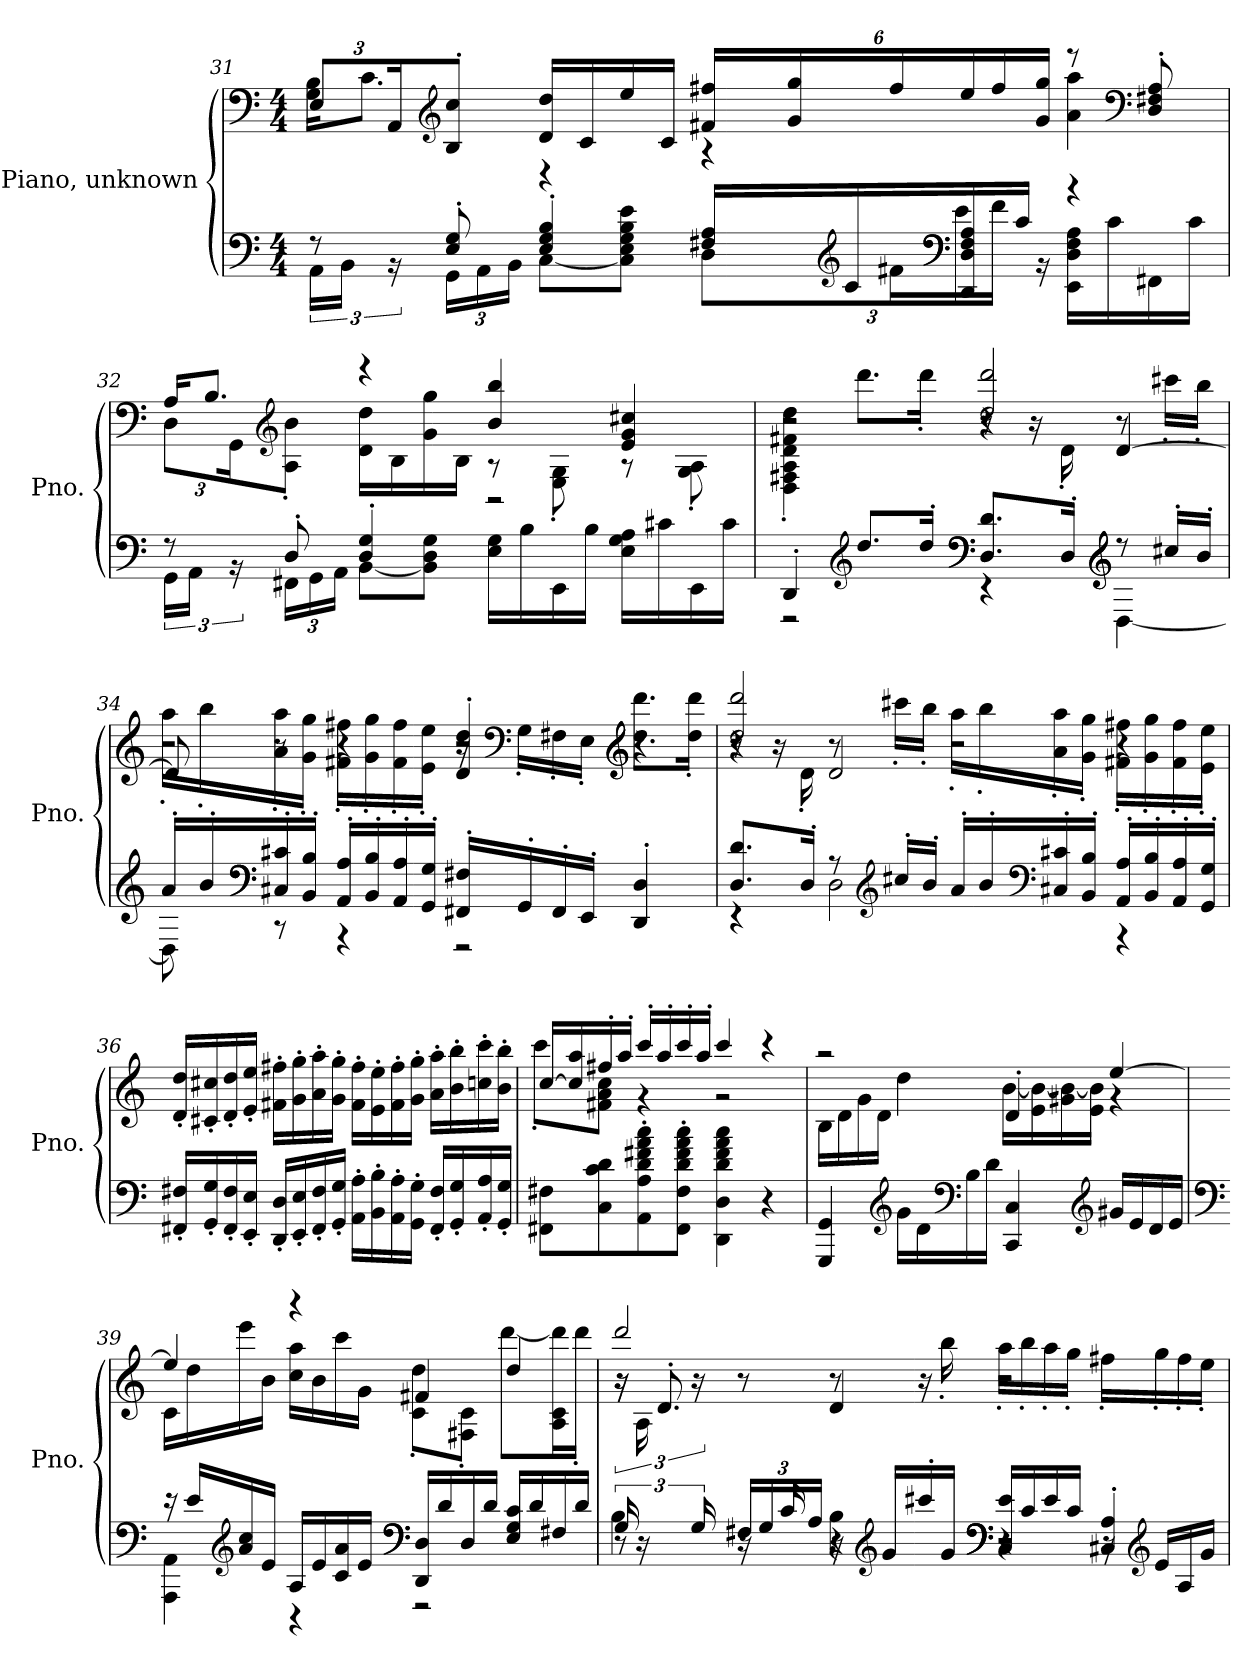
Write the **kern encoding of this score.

**kern	**kern
*part1	*part1
*staff2	*staff1
*I"Piano, unknown	*
*I'Pno.	*
!!LO:LB:g=z
*clefF4	*clefF4
*k[]	*k[]
*M4/4	*M4/4
=31	=31
*^	*
*	*	*Xbrackettup
*	*	*^
8r	24AA\LL	12E/L	16G\ 16B\KL
.	24BB\JJ	.	.
.	.	.	8.c\J
.	24r	24AA/K	.
*	*	*clefG2	*
*	*Xbrackettup	*	*
8E/' 8G/'	24GG\LL	8B/' 8cc/'J	.
.	24AA\	.	.
.	24BB\JJ	.	.
4E/' 4G/' 4B/'	[8C\L	16d/ 16dd/LL	4r
.	.	16c/	.
.	8C\] 8E\ 8G\ 8B\ 8e\J	16ee/	.
.	.	16c/JJ	.
16F#X/ 16A/LL	12D\L	24f#X/ 24ff#X/LL	4r
.	.	24g/ 24gg/	.
*clefG2	*	*	*
16c/	.	.	.
.	24f#X\L	24ff#/	.
*clefF4	*	*	*
*	*brackettup	*	*
16DD/ 16D/ 16F#/ 16A/	24e\	24ee/	.
.	24f#\JJ	24ff#/	.
16c/JJ	.	.	.
.	24r	24g/ 24gg/JJ	.
4r	16EE\ 16D\ 16F#\ 16A\LL	8r	4a\ 4aa\
.	16c\	.	.
*	*	*clefF4	*
.	16FF#X\	8D/' 8F#X/' 8A/'	.
.	16c\JJ	.	.
!!LO:LB:g=z	!!
=32	=32	=32	=32
8r	24GG\LL	16A/KL	12D\L
.	24AA\JJ	.	.
.	.	8.B/J	.
.	24r	.	24GG\K
*	*	*clefG2	*
*	*Xbrackettup	*	*
8D'/	24FF#X\LL	.	8A\' 8b\'J
.	24GG\	.	.
.	24AA\JJ	.	.
4D/' 4G/'	[8BB\L	4r	16d\ 16dd\LL
.	.	.	16B\
.	8BB\] 8D\ 8G\J	.	16g\ 16gg\
.	.	.	16B\JJ
2r	16E\ 16G\LL	4b/ 4bb/	8r
.	16B\	.	.
.	16EE\	.	8E\' 8G\'
.	16B\JJ	.	.
.	16E\ 16G\ 16A\LL	4e/ 4g/ 4cc#X/	8r
.	16c#X\	.	.
.	16EE\	.	8G\' 8A\'
.	16c#\JJ	.	.
=33	=33	=33	=33
*	*	*	*^
4DD'/	2r	2r	4D\' 4F#X\' 4A\' 4d\' 4f#X\' 4dd\'	2r
*clefG2	*	*	*	*
8.dd/L	.	.	8.ddd\L	.
16dd'/Jk	.	.	16ddd'\Jk	.
*clefF4	*	*	*	*
8.D/ 8.d/L	4r	2dd/ 2ddd/	8r	4r
.	.	.	16r	.
16D'/Jk	.	.	16d'\	.
*clefG2	*	*	*	*
8r	[4D\	.	8r	[4d/
16cc#X'/LL	.	.	16ccc#X'\LL	.
16b'/JJ	.	.	16bb'\JJ	.
!!LO:LB:g=z	!!	!!
=34	=34	=34	=34	=34
16a'/LL	8D\]	2r	16aa'\LL	8d/]
16b'/	.	.	16bb'\	.
*clefF4	*	*	*	*
16C#X/' 16c#X/'	8r	.	16a\' 16aa\'	8r
16BB/' 16B/'JJ	.	.	16g\' 16gg\'JJ	.
16AA/' 16A/'LL	4r	.	16f#X\' 16ff#X\'LL	4r
16BB/' 16B/'	.	.	16g\' 16gg\'	.
16AA/' 16A/'	.	.	16f#\' 16ff#\'	.
16GG/' 16G/'JJ	.	.	16e\' 16ee\'JJ	.
16FF#X/' 16F#X/'LL	2r	4d/' 4dd/'	16r	2r
*	*	*clefF4	*	*
16GG'/	.	.	16G'\LL	.
16FF#'/	.	.	16F#X'\	.
16EE'/JJ	.	.	16E'\JJ	.
*	*	*clefG2	*	*
4DD/' 4D/'	.	4r	8.dd\ 8.ddd\L	.
.	.	.	16dd\' 16ddd\'Jk	.
=35	=35	=35	=35	=35
8.D/ 8.d/L	4r	2dd/ 2ddd/	8r	4r
.	.	.	16r	.
16D'/Jk	.	.	16d'\	.
8r	2D\	.	8r	2d/
*clefG2	*	*	*	*
16cc#X'/LL	.	.	16ccc#X'\LL	.
16b'/JJ	.	.	16bb'\JJ	.
16a'/LL	.	2r	16aa'\LL	.
16b'/	.	.	16bb'\	.
*clefF4	*	*	*	*
16C#X/' 16c#X/'	.	.	16a\' 16aa\'	.
16BB/' 16B/'JJ	.	.	16g\' 16gg\'JJ	.
16AA/' 16A/'LL	4r	.	16f#X\' 16ff#X\'LL	4r
16BB/' 16B/'	.	.	16g\' 16gg\'	.
16AA/' 16A/'	.	.	16f#\' 16ff#\'	.
16GG/' 16G/'JJ	.	.	16e\' 16ee\'JJ	.
*v	*v	*	*	*
*	*v	*v	*v
!!LO:LB:g=z
=36	=36
16FF#X/' 16F#X/'LL	16d/' 16dd/'LL
16GG/' 16G/'	16c#X/' 16cc#X/'
16FF#/' 16F#/'	16d/' 16dd/'
16EE/' 16E/'JJ	16e/' 16ee/'JJ
16DD/' 16D/'LL	16f#X\' 16ff#X\'LL
16EE/' 16E/'	16g\' 16gg\'
16FF#/' 16F#/'	16a\' 16aa\'
16GG/' 16G/'JJ	16g\' 16gg\'JJ
16AA\' 16A\'LL	16f#\' 16ff#\'LL
16BB\' 16B\'	16e\' 16ee\'
16AA\' 16A\'	16f#\' 16ff#\'
16GG\' 16G\'JJ	16g\' 16gg\'JJ
16FF#/' 16F#/'LL	16a\' 16aa\'LL
16GG/' 16G/'	16b\' 16bb\'
16AA/' 16A/'	16ccn\' 16ccc\'
16GG/' 16G/'JJ	16b\' 16bb\'JJ
=37	=37
*	*^
8FF#X\ 8F#X\L	[16cc/LL	8ccc'\L
.	16cc/] 16aa/	.
8C\ 8c\ 8d\	16ff#X'/	8f#X\ 8a\ 8cc\J
.	16aa'/JJ	.
8AA\' 8A\' 8d\' 8f#X\' 8a\' 8cc\'	16ccc'/LL	4r
.	16aa'/	.
8FF#\' 8F#\' 8d\' 8f#\' 8a\' 8cc\'J	16ccc'/	.
.	16aa'/JJ	.
4DD\ 4D\ 4d\ 4f#\ 4a\ 4cc\	4ccc/	2r
4r	4r	.
!!LO:PB:g=z	!!
=38	=38	=38
4GGG/ 4GG/	2r	16B\LL
.	.	16d\
.	.	16g\
.	.	16d\JJ
*clefG2	*	*
16g\LL	.	4dd\
16d\	.	.
*clefF4	*	*
16B\	.	.
16d\JJ	.	.
4CC/ 4C/	4d'/	[16b\LL
.	.	16e\ 16b\_
.	.	16g#X\ 16b\_
.	.	16e\ 16b\]JJ
*clefG2	*	*
16g#X/LL	[4ee/	4r
16e/	.	.
16d/	.	.
16e/JJ	.	.
=39	=39	=39
*clefF4	*	*
*^	*	*
16r	4AAA\ 4AA\	4ee/]	16c\LL
16e/LL	.	.	16dd\
*clefG2	*	*	*
16a/ 16cc/	.	.	16eee\
16e/JJ	.	.	16b\JJ
16A/LL	4r	4r	16cc\ 16aa\LL
16e/	.	.	16b\
16c/ 16a/	.	.	16ccc\
16e/JJ	.	.	16g\JJ
*clefF4	*	*	*
16DD/ 16D/LL	2r	4f#X/	8c\' 8dd\'L
16d/	.	.	.
16D/	.	.	8F#X\' 8c\'J
16d/JJ	.	.	.
16E/ 16G/ 16c/LL	.	4dd/	[8ddd\L
16d/	.	.	.
16F#X/	.	.	16A\ 16c\ 16ddd\]L
16d/JJ	.	.	16ddd'\JJ
*v	*v	*	*
!!LO:LB:g=z
=40	=40	=40
*brackettup	*	*brackettup
*^	*	*^
*	*^	*	*	*
24G/	4B\	8r	2ddd/	24r	16r
24r	.	.	.	24A\	.
.	.	.	.	.	8.d'/
24G/	.	.	.	24r	.
*	*	*Xbrackettup	*	*	*
16r	.	24F#X/LL	.	8r	.
.	.	24G/	.	.	.
16c/	.	.	.	.	.
.	.	24A/JJ	.	.	.
16r	4B\	4r	.	8r	4d/
*clefG2	*	*	*	*	*
16g/LL	.	.	.	.	.
16ccc#X'/	.	.	.	16r	.
16g/JJ	.	.	.	16bb'\	.
*clefF4	*	*	*	*	*
16C/ 16e/LL	2r	4r	2r	16aa'\LL	2r
16c/	.	.	.	16bb'\	.
16e/	.	.	.	16aa'\	.
16c/JJ	.	.	.	16gg'\JJ	.
16r	.	4C#X/' 4A/'	.	16ff#X'\LL	.
*clefG2	*	*	*	*	*
16e/LL	.	.	.	16gg'\	.
16A/	.	.	.	16ff#'\	.
16g/JJ	.	.	.	16ee'\JJ	.
*v	*v	*v	*	*	*
*	*v	*v	*v
=	=
*-	*-
